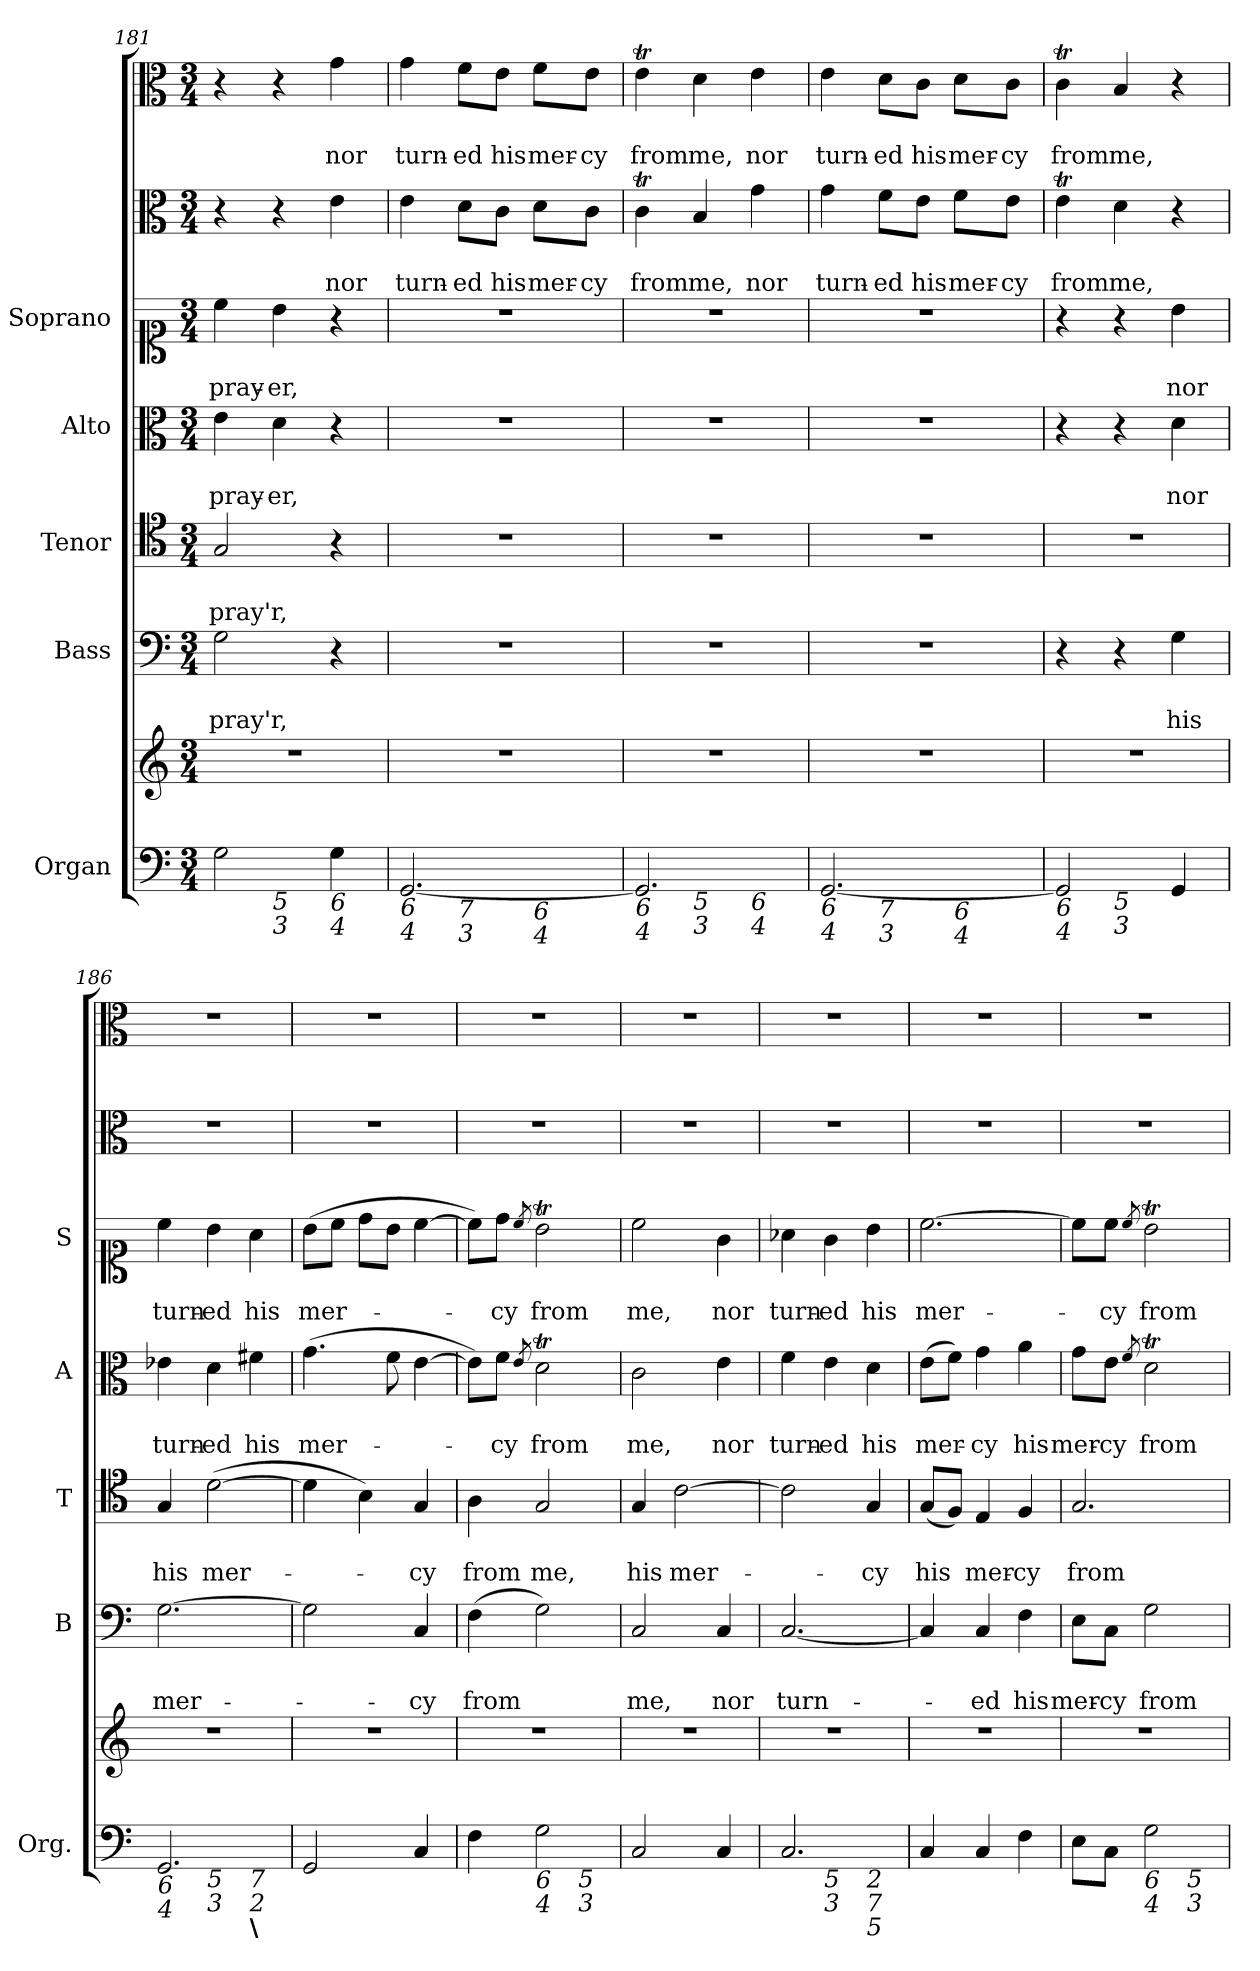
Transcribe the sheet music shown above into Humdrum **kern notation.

**kern	**kern	**kern	**text	**text	**kern	**text	**text	**kern	**text	**text	**kern	**text	**text	**kern	**text	**text	**kern	**text	**text
*part7	*part7	*part6	*part6	*part6	*part5	*part5	*part5	*part4	*part4	*part4	*part3	*part3	*part3	*part2	*part2	*part2	*part1	*part1	*part1
*staff8	*staff7	*staff6	*staff6	*staff6	*staff5	*staff5	*staff5	*staff4	*staff4	*staff4	*staff3	*staff3	*staff3	*staff2	*staff2	*staff2	*staff1	*staff1	*staff1
*I"Organ	*	*I"Bass	*	*	*I"Tenor	*	*	*I"Alto	*	*	*I"Soprano	*	*	*	*	*	*	*	*
*I'Org.	*	*I'B	*	*	*I'T	*	*	*I'A	*	*	*I'S	*	*	*	*	*	*	*	*
*clefF4	*clefG2	*clefF4	*	*	*clefC4	*	*	*clefC3	*	*	*clefC1	*	*	*clefC3	*	*	*clefC3	*	*
*k[]	*k[]	*k[]	*	*	*k[]	*	*	*k[]	*	*	*k[]	*	*	*k[]	*	*	*k[]	*	*
*C:	*C:	*C:	*	*	*C:	*	*	*C:	*	*	*C:	*	*	*C:	*	*	*C:	*	*
*M3/4	*M3/4	*M3/4	*	*	*M3/4	*	*	*M3/4	*	*	*M3/4	*	*	*M3/4	*	*	*M3/4	*	*
=181	=181	=181	=181	=181	=181	=181	=181	=181	=181	=181	=181	=181	=181	=181	=181	=181	=181	=181	=181
!LO:TX:b:i:t=6	!	!	!	!	!	!	!	!	!	!	!	!	!	!	!	!	!	!	!
!LO:TX:b:i:t=4	!	!	!	!	!	!	!	!	!	!	!	!	!	!	!	!	!	!	!
!	!	!	!	!LO:LY:b	!	!	!LO:LY:b	!	!	!LO:LY:b	!	!	!LO:LY:b	!	!	!	!	!	!
*^	*	*	*	*	*	*	*	*	*	*	*	*	*	*	*	*	*	*	*
2G\	4ryy	2.r	2G\	.	pray'r,	2G/	.	pray'r,	4e\	.	pray-	4cc\	.	pray-	4r	.	.	4r	.	.
!	!LO:TX:b:i:t=5	!	!	!	!	!	!	!	!	!	!	!	!	!	!	!	!	!	!	!
!	!LO:TX:b:i:t=3	!	!	!	!	!	!	!	!	!	!	!	!	!	!	!	!	!	!	!
!	!	!	!	!	!	!	!	!	!	!	!LO:LY:b	!	!	!LO:LY:b	!	!	!	!	!	!
.	2ryy	.	.	.	.	.	.	.	4d\	.	-er,	4b\	.	-er,	4r	.	.	4r	.	.
!LO:TX:b:i:t=6	!	!	!	!	!	!	!	!	!	!	!	!	!	!	!	!	!	!	!	!
!LO:TX:b:i:t=4	!	!	!	!	!	!	!	!	!	!	!	!	!	!	!	!	!	!	!	!
!	!	!	!	!	!	!	!	!	!	!	!	!	!	!	!	!	!LO:LY:b	!	!	!LO:LY:b
4G\	.	.	4r	.	.	4r	.	.	4r	.	.	4r	.	.	4e\	.	nor	4g\	.	nor
=182	=182	=182	=182	=182	=182	=182	=182	=182	=182	=182	=182	=182	=182	=182	=182	=182	=182	=182	=182	=182
!LO:TX:b:i:t=6	!	!	!	!	!	!	!	!	!	!	!	!	!	!	!	!	!	!	!	!
!LO:TX:b:i:t=4	!	!	!	!	!	!	!	!	!	!	!	!	!	!	!	!	!	!	!	!
!	!	!	!	!	!	!	!	!	!	!	!	!	!	!	!	!	!LO:LY:b	!	!	!LO:LY:b
*	*^	*	*	*	*	*	*	*	*	*	*	*	*	*	*	*	*	*	*	*
[2.GG/	4ryy	2ryy	2.r	2.r	.	.	2.r	.	.	2.r	.	.	2.r	.	.	4e\	.	turn-	4g\	.	turn-
!	!LO:TX:b:i:t=7	!	!	!	!	!	!	!	!	!	!	!	!	!	!	!	!	!	!	!	!
!	!LO:TX:b:i:t=3	!	!	!	!	!	!	!	!	!	!	!	!	!	!	!	!	!	!	!	!
!	!	!	!	!	!	!	!	!	!	!	!	!	!	!	!	!	!	!LO:LY:b	!	!	!LO:LY:b
.	2ryy	.	.	.	.	.	.	.	.	.	.	.	.	.	.	8d\L	.	-ed	8f\L	.	-ed
!	!	!	!	!	!	!	!	!	!	!	!	!	!	!	!	!	!	!LO:LY:b	!	!	!LO:LY:b
.	.	.	.	.	.	.	.	.	.	.	.	.	.	.	.	8c\J	.	his	8e\J	.	his
!	!	!LO:TX:b:i:t=6	!	!	!	!	!	!	!	!	!	!	!	!	!	!	!	!	!	!	!
!	!	!LO:TX:b:i:t=4	!	!	!	!	!	!	!	!	!	!	!	!	!	!	!	!	!	!	!
!	!	!	!	!	!	!	!	!	!	!	!	!	!	!	!	!	!	!LO:LY:b	!	!	!LO:LY:b
.	.	4ryy	.	.	.	.	.	.	.	.	.	.	.	.	.	8d\L	.	mer-	8f\L	.	mer-
!	!	!	!	!	!	!	!	!	!	!	!	!	!	!	!	!	!	!LO:LY:b	!	!	!LO:LY:b
.	.	.	.	.	.	.	.	.	.	.	.	.	.	.	.	8c\J	.	-cy	8e\J	.	-cy
=183	=183	=183	=183	=183	=183	=183	=183	=183	=183	=183	=183	=183	=183	=183	=183	=183	=183	=183	=183	=183	=183
!LO:TX:b:i:t=6	!	!	!	!	!	!	!	!	!	!	!	!	!	!	!	!	!	!	!	!	!
!LO:TX:b:i:t=4	!	!	!	!	!	!	!	!	!	!	!	!	!	!	!	!	!	!	!	!	!
!	!	!	!	!	!	!	!	!	!	!	!	!	!	!	!	!	!	!LO:LY:b	!	!	!LO:LY:b
2.GG/]	4ryy	2ryy	2.r	2.r	.	.	2.r	.	.	2.r	.	.	2.r	.	.	4cT\	.	from	4et\	.	from
!	!LO:TX:b:i:t=5	!	!	!	!	!	!	!	!	!	!	!	!	!	!	!	!	!	!	!	!
!	!LO:TX:b:i:t=3	!	!	!	!	!	!	!	!	!	!	!	!	!	!	!	!	!	!	!	!
!	!	!	!	!	!	!	!	!	!	!	!	!	!	!	!	!	!	!LO:LY:b	!	!	!LO:LY:b
.	2ryy	.	.	.	.	.	.	.	.	.	.	.	.	.	.	4B/	.	me,	4d\	.	me,
!	!	!LO:TX:b:i:t=6	!	!	!	!	!	!	!	!	!	!	!	!	!	!	!	!	!	!	!
!	!	!LO:TX:b:i:t=4	!	!	!	!	!	!	!	!	!	!	!	!	!	!	!	!	!	!	!
!	!	!	!	!	!	!	!	!	!	!	!	!	!	!	!	!	!	!LO:LY:b	!	!	!LO:LY:b
.	.	4ryy	.	.	.	.	.	.	.	.	.	.	.	.	.	4g\	.	nor	4e\	.	nor
=184	=184	=184	=184	=184	=184	=184	=184	=184	=184	=184	=184	=184	=184	=184	=184	=184	=184	=184	=184	=184	=184
!LO:TX:b:i:t=6	!	!	!	!	!	!	!	!	!	!	!	!	!	!	!	!	!	!	!	!	!
!LO:TX:b:i:t=4	!	!	!	!	!	!	!	!	!	!	!	!	!	!	!	!	!	!	!	!	!
!	!	!	!	!	!	!	!	!	!	!	!	!	!	!	!	!	!	!LO:LY:b	!	!	!LO:LY:b
[2.GG/	4ryy	2ryy	2.r	2.r	.	.	2.r	.	.	2.r	.	.	2.r	.	.	4g\	.	turn-	4e\	.	turn-
!	!LO:TX:b:i:t=7	!	!	!	!	!	!	!	!	!	!	!	!	!	!	!	!	!	!	!	!
!	!LO:TX:b:i:t=3	!	!	!	!	!	!	!	!	!	!	!	!	!	!	!	!	!	!	!	!
!	!	!	!	!	!	!	!	!	!	!	!	!	!	!	!	!	!	!LO:LY:b	!	!	!LO:LY:b
.	2ryy	.	.	.	.	.	.	.	.	.	.	.	.	.	.	8f\L	.	-ed	8d\L	.	-ed
!	!	!	!	!	!	!	!	!	!	!	!	!	!	!	!	!	!	!LO:LY:b	!	!	!LO:LY:b
.	.	.	.	.	.	.	.	.	.	.	.	.	.	.	.	8e\J	.	his	8c\J	.	his
!	!	!LO:TX:b:i:t=6	!	!	!	!	!	!	!	!	!	!	!	!	!	!	!	!	!	!	!
!	!	!LO:TX:b:i:t=4	!	!	!	!	!	!	!	!	!	!	!	!	!	!	!	!	!	!	!
!	!	!	!	!	!	!	!	!	!	!	!	!	!	!	!	!	!	!LO:LY:b	!	!	!LO:LY:b
.	.	4ryy	.	.	.	.	.	.	.	.	.	.	.	.	.	8f\L	.	mer-	8d\L	.	mer-
!	!	!	!	!	!	!	!	!	!	!	!	!	!	!	!	!	!	!LO:LY:b	!	!	!LO:LY:b
.	.	.	.	.	.	.	.	.	.	.	.	.	.	.	.	8e\J	.	-cy	8c\J	.	-cy
=185	=185	=185	=185	=185	=185	=185	=185	=185	=185	=185	=185	=185	=185	=185	=185	=185	=185	=185	=185	=185	=185
!LO:TX:b:i:t=6	!	!	!	!	!	!	!	!	!	!	!	!	!	!	!	!	!	!	!	!	!
!LO:TX:b:i:t=4	!	!	!	!	!	!	!	!	!	!	!	!	!	!	!	!	!	!	!	!	!
!	!	!	!	!	!	!	!	!	!	!	!	!	!	!	!	!	!	!LO:LY:b	!	!	!LO:LY:b
*	*v	*v	*	*	*	*	*	*	*	*	*	*	*	*	*	*	*	*	*	*	*
2GG/]	4ryy	2.r	4r	.	.	2.r	.	.	4r	.	.	4r	.	.	4et\	.	from	4cT\	.	from
!	!LO:TX:b:i:t=5	!	!	!	!	!	!	!	!	!	!	!	!	!	!	!	!	!	!	!
!	!LO:TX:b:i:t=3	!	!	!	!	!	!	!	!	!	!	!	!	!	!	!	!	!	!	!
!	!	!	!	!	!	!	!	!	!	!	!	!	!	!	!	!	!LO:LY:b	!	!	!LO:LY:b
.	2ryy	.	4r	.	.	.	.	.	4r	.	.	4r	.	.	4d\	.	me,	4B/	.	me,
!	!	!	!	!	!LO:LY:b	!	!	!	!	!	!LO:LY:b	!	!	!LO:LY:b	!	!	!	!	!	!
4GG/	.	.	4G\	.	his	.	.	.	4d\	.	nor	4b\	.	nor	4r	.	.	4r	.	.
=186	=186	=186	=186	=186	=186	=186	=186	=186	=186	=186	=186	=186	=186	=186	=186	=186	=186	=186	=186	=186
!LO:TX:b:i:t=6	!	!	!	!	!	!	!	!	!	!	!	!	!	!	!	!	!	!	!	!
!LO:TX:b:i:t=4	!	!	!	!	!	!	!	!	!	!	!	!	!	!	!	!	!	!	!	!
!	!	!	!	!	!LO:LY:b	!	!	!LO:LY:b	!	!	!LO:LY:b	!	!	!LO:LY:b	!	!	!	!	!	!
*	*^	*	*	*	*	*	*	*	*	*	*	*	*	*	*	*	*	*	*	*
2.GG/	4ryy	2ryy	2.r	[2.G\	.	mer-	4G/	.	his	4e-X\	.	turn-	4cc\	.	turn-	2.r	.	.	2.r	.	.
!	!LO:TX:b:i:t=5	!	!	!	!	!	!	!	!	!	!	!	!	!	!	!	!	!	!	!	!
!	!LO:TX:b:i:t=3	!	!	!	!	!	!	!	!	!	!	!	!	!	!	!	!	!	!	!	!
!	!	!	!	!	!	!	!	!	!LO:LY:b	!	!	!LO:LY:b	!	!	!LO:LY:b	!	!	!	!	!	!
.	2ryy	.	.	.	.	.	(>[2d\	.	mer-	4d\	.	-ed	4b\	.	-ed	.	.	.	.	.	.
!	!	!LO:TX:b:i:t=7	!	!	!	!	!	!	!	!	!	!	!	!	!	!	!	!	!	!	!
!	!	!LO:TX:b:i:t=2	!	!	!	!	!	!	!	!	!	!	!	!	!	!	!	!	!	!	!
!	!	!LO:TX:b:B:t=\	!	!	!	!	!	!	!	!	!	!	!	!	!	!	!	!	!	!	!
!	!	!	!	!	!	!	!	!	!	!	!	!LO:LY:b	!	!	!LO:LY:b	!	!	!	!	!	!
.	.	4ryy	.	.	.	.	.	.	.	4f#X\	.	his	4a\	.	his	.	.	.	.	.	.
!!LO:PB:g=z
=187	=187	=187	=187	=187	=187	=187	=187	=187	=187	=187	=187	=187	=187	=187	=187	=187	=187	=187	=187	=187	=187
!	!	!	!	!	!	!	!	!	!	!	!	!LO:LY:b	!	!	!LO:LY:b	!	!	!	!	!	!
*v	*v	*v	*	*	*	*	*	*	*	*	*	*	*	*	*	*	*	*	*	*	*
2GG/	2.r	2G\]	.	.	4d\]	.	.	(>4.g\	.	mer-	(>8b\L	.	mer-	2.r	.	.	2.r	.	.
.	.	.	.	.	.	.	.	.	.	.	8cc\J	.	.	.	.	.	.	.	.
.	.	.	.	.	4B\)	.	.	.	.	.	8dd\L	.	.	.	.	.	.	.	.
.	.	.	.	.	.	.	.	8f\	.	.	8b\J	.	.	.	.	.	.	.	.
!	!	!	!	!LO:LY:b	!	!	!LO:LY:b	!	!	!	!	!	!	!	!	!	!	!	!
4C/	.	4C/	.	-cy	4G/	.	-cy	[4e\	.	.	[4cc\	.	.	.	.	.	.	.	.
=188	=188	=188	=188	=188	=188	=188	=188	=188	=188	=188	=188	=188	=188	=188	=188	=188	=188	=188	=188
!LO:TX:b:i:t=7	!	!	!	!	!	!	!	!	!	!	!	!	!	!	!	!	!	!	!
!	!	!	!	!LO:LY:b	!	!	!LO:LY:b	!	!	!	!	!	!	!	!	!	!	!	!
*^	*	*	*	*	*	*	*	*	*	*	*	*	*	*	*	*	*	*	*
4F\	2ryy	2.r	(>4F\	.	from	4A\	.	from	8e\L])	.	.	8cc\L])	.	.	2.r	.	.	2.r	.	.
!	!	!	!	!	!	!	!	!	!	!	!LO:LY:b	!	!	!LO:LY:b	!	!	!	!	!	!
.	.	.	.	.	.	.	.	.	8f\J	.	-cy	8dd\J	.	-cy	.	.	.	.	.	.
.	.	.	.	.	.	.	.	.	8qe/	.	.	8qcc/	.	.	.	.	.	.	.	.
!LO:TX:b:i:t=6	!	!	!	!	!	!	!	!	!	!	!	!	!	!	!	!	!	!	!	!
!LO:TX:b:i:t=4	!	!	!	!	!	!	!	!	!	!	!	!	!	!	!	!	!	!	!	!
!	!	!	!	!	!	!	!	!LO:LY:b	!	!	!LO:LY:b	!	!	!LO:LY:b	!	!	!	!	!	!
2G\	.	.	2G\)	.	.	2G/	.	me,	2dT\	.	from	2bt\	.	from	.	.	.	.	.	.
!	!LO:TX:b:i:t=5	!	!	!	!	!	!	!	!	!	!	!	!	!	!	!	!	!	!	!
!	!LO:TX:b:i:t=3	!	!	!	!	!	!	!	!	!	!	!	!	!	!	!	!	!	!	!
.	4ryy	.	.	.	.	.	.	.	.	.	.	.	.	.	.	.	.	.	.	.
=189	=189	=189	=189	=189	=189	=189	=189	=189	=189	=189	=189	=189	=189	=189	=189	=189	=189	=189	=189	=189
!	!	!	!	!	!LO:LY:b	!	!	!LO:LY:b	!	!	!LO:LY:b	!	!	!LO:LY:b	!	!	!	!	!	!
*v	*v	*	*	*	*	*	*	*	*	*	*	*	*	*	*	*	*	*	*	*
2C/	2.r	2C/	.	me,	4G/	.	his	2c\	.	me,	2cc\	.	me,	2.r	.	.	2.r	.	.
!	!	!	!	!	!	!	!LO:LY:b	!	!	!	!	!	!	!	!	!	!	!	!
.	.	.	.	.	[2c\	.	mer-	.	.	.	.	.	.	.	.	.	.	.	.
!	!	!	!	!LO:LY:b	!	!	!	!	!	!LO:LY:b	!	!	!LO:LY:b	!	!	!	!	!	!
4C/	.	4C/	.	nor	.	.	.	4e\	.	nor	4g\	.	nor	.	.	.	.	.	.
=190	=190	=190	=190	=190	=190	=190	=190	=190	=190	=190	=190	=190	=190	=190	=190	=190	=190	=190	=190
!LO:TX:b:i:t=6	!	!	!	!	!	!	!	!	!	!	!	!	!	!	!	!	!	!	!
!LO:TX:b:i:t=4	!	!	!	!	!	!	!	!	!	!	!	!	!	!	!	!	!	!	!
!	!	!	!	!LO:LY:b	!	!	!	!	!	!LO:LY:b	!	!	!LO:LY:b	!	!	!	!	!	!
*^	*	*	*	*	*	*	*	*	*	*	*	*	*	*	*	*	*	*	*
*	*^	*	*	*	*	*	*	*	*	*	*	*	*	*	*	*	*	*	*	*
2.C/	4ryy	2ryy	2.r	[2.C/	.	turn-	2c\]	.	.	4f\	.	turn-	4a-X\	.	turn-	2.r	.	.	2.r	.	.
!	!LO:TX:b:i:t=5	!	!	!	!	!	!	!	!	!	!	!	!	!	!	!	!	!	!	!	!
!	!LO:TX:b:i:t=3	!	!	!	!	!	!	!	!	!	!	!	!	!	!	!	!	!	!	!	!
!	!	!	!	!	!	!	!	!	!	!	!	!LO:LY:b	!	!	!LO:LY:b	!	!	!	!	!	!
.	2ryy	.	.	.	.	.	.	.	.	4e\	.	-ed	4g\	.	-ed	.	.	.	.	.	.
!	!	!LO:TX:b:i:t=2	!	!	!	!	!	!	!	!	!	!	!	!	!	!	!	!	!	!	!
!	!	!LO:TX:b:i:t=7	!	!	!	!	!	!	!	!	!	!	!	!	!	!	!	!	!	!	!
!	!	!LO:TX:b:i:t=5	!	!	!	!	!	!	!	!	!	!	!	!	!	!	!	!	!	!	!
!	!	!	!	!	!	!	!	!	!LO:LY:b	!	!	!LO:LY:b	!	!	!LO:LY:b	!	!	!	!	!	!
.	.	4ryy	.	.	.	.	4G/	.	-cy	4d\	.	his	4b\	.	his	.	.	.	.	.	.
=191	=191	=191	=191	=191	=191	=191	=191	=191	=191	=191	=191	=191	=191	=191	=191	=191	=191	=191	=191	=191	=191
!	!	!	!	!	!	!	!	!	!LO:LY:b	!	!	!LO:LY:b	!	!	!LO:LY:b	!	!	!	!	!	!
*v	*v	*v	*	*	*	*	*	*	*	*	*	*	*	*	*	*	*	*	*	*	*
4C/	2.r	4C/]	.	.	(<8G/L	.	his	(>8e\L	.	mer-	[2.cc\	.	mer-	2.r	.	.	2.r	.	.
.	.	.	.	.	8F/J)	.	.	8f\J)	.	.	.	.	.	.	.	.	.	.	.
!	!	!	!	!LO:LY:b	!	!	!LO:LY:b	!	!	!LO:LY:b	!	!	!	!	!	!	!	!	!
4C/	.	4C/	.	-ed	4E/	.	mer-	4g\	.	-cy	.	.	.	.	.	.	.	.	.
!	!	!	!	!LO:LY:b	!	!	!LO:LY:b	!	!	!LO:LY:b	!	!	!	!	!	!	!	!	!
4F\	.	4F\	.	his	4F/	.	-cy	4a\	.	his	.	.	.	.	.	.	.	.	.
=192	=192	=192	=192	=192	=192	=192	=192	=192	=192	=192	=192	=192	=192	=192	=192	=192	=192	=192	=192
!LO:TX:b:i:t=6	!	!	!	!	!	!	!	!	!	!	!	!	!	!	!	!	!	!	!
!	!	!	!	!LO:LY:b	!	!	!LO:LY:b	!	!	!LO:LY:b	!	!	!	!	!	!	!	!	!
*^	*	*	*	*	*	*	*	*	*	*	*	*	*	*	*	*	*	*	*
8E\L	2ryy	2.r	8E\L	.	mer-	2.G/	.	from	8g\L	.	mer-	8cc\L]	.	.	2.r	.	.	2.r	.	.
!	!	!	!	!	!LO:LY:b	!	!	!	!	!	!LO:LY:b	!	!	!LO:LY:b	!	!	!	!	!	!
8C\J	.	.	8C\J	.	-cy	.	.	.	8e\J	.	-cy	8cc\J	.	-cy	.	.	.	.	.	.
.	.	.	.	.	.	.	.	.	8qf/	.	.	8qcc/	.	.	.	.	.	.	.	.
!LO:TX:b:i:t=6	!	!	!	!	!	!	!	!	!	!	!	!	!	!	!	!	!	!	!	!
!LO:TX:b:i:t=4	!	!	!	!	!	!	!	!	!	!	!	!	!	!	!	!	!	!	!	!
!	!	!	!	!	!LO:LY:b	!	!	!	!	!	!LO:LY:b	!	!	!LO:LY:b	!	!	!	!	!	!
2G\	.	.	2G\	.	from	.	.	.	2dT\	.	from	2bt\	.	from	.	.	.	.	.	.
!	!LO:TX:b:i:t=5	!	!	!	!	!	!	!	!	!	!	!	!	!	!	!	!	!	!	!
!	!LO:TX:b:i:t=3	!	!	!	!	!	!	!	!	!	!	!	!	!	!	!	!	!	!	!
.	4ryy	.	.	.	.	.	.	.	.	.	.	.	.	.	.	.	.	.	.	.
*v	*v	*	*	*	*	*	*	*	*	*	*	*	*	*	*	*	*	*	*	*
=	=	=	=	=	=	=	=	=	=	=	=	=	=	=	=	=	=	=	=
*-	*-	*-	*-	*-	*-	*-	*-	*-	*-	*-	*-	*-	*-	*-	*-	*-	*-	*-	*-
